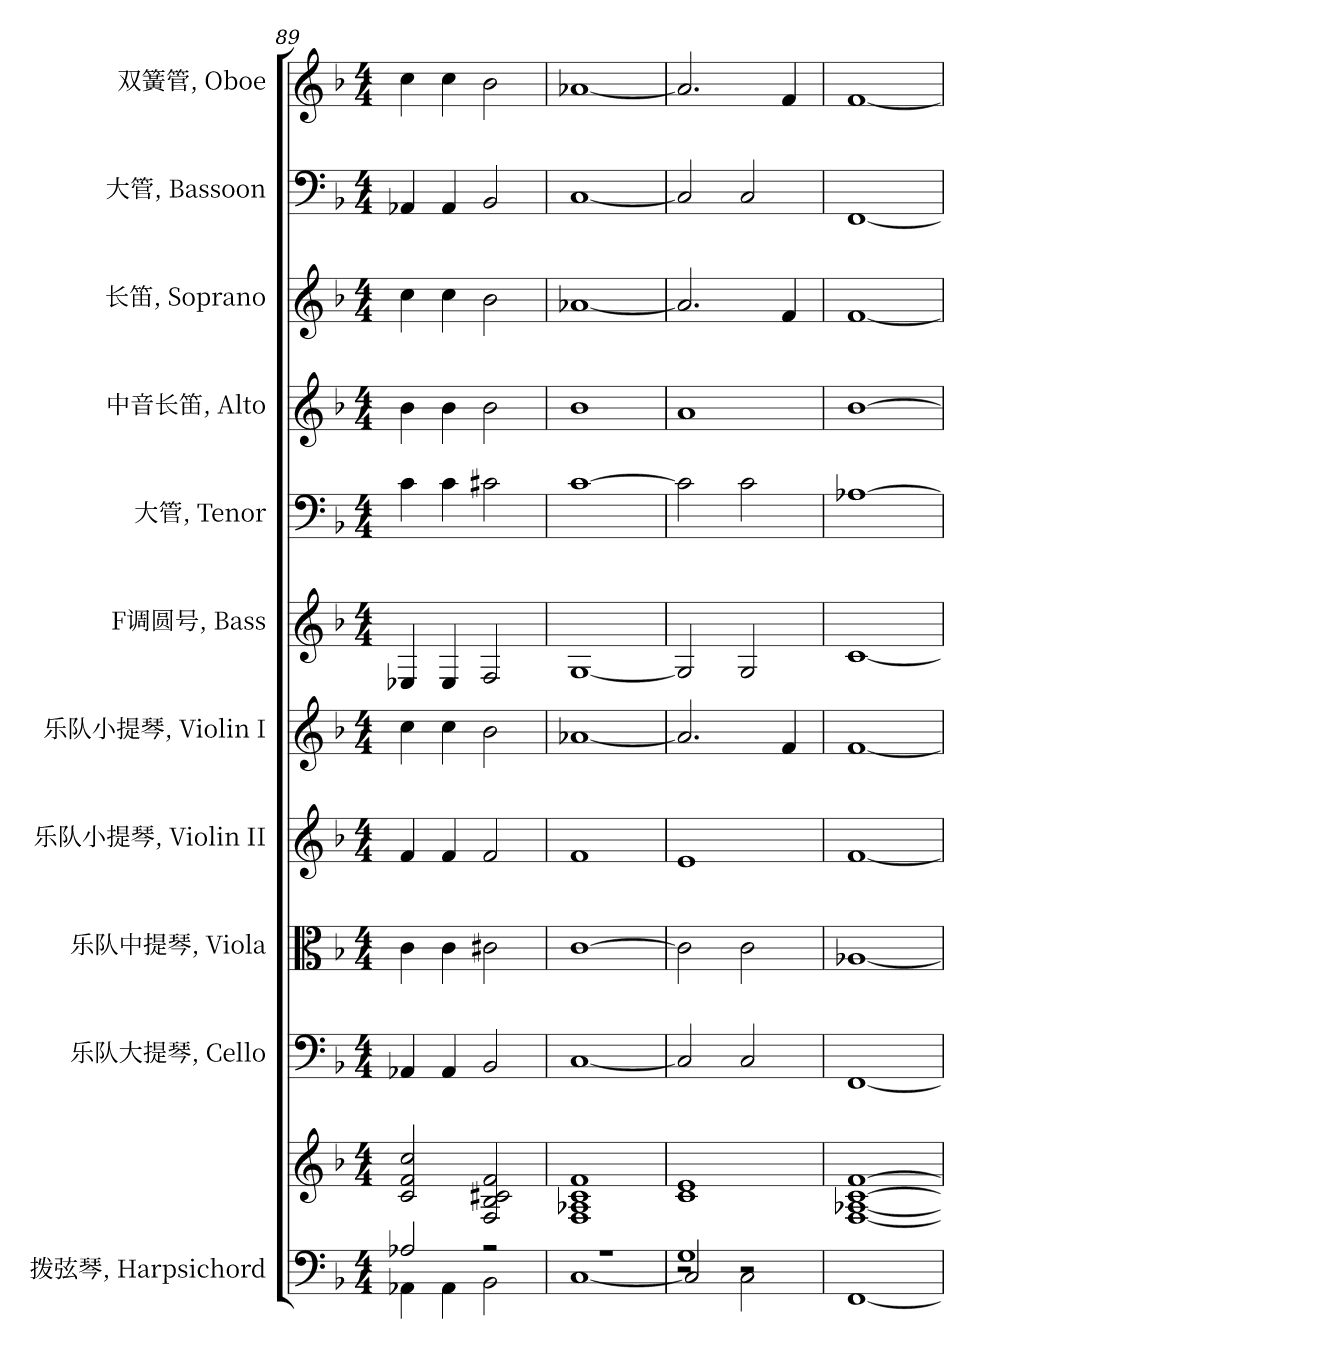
**kern	**kern	**kern	**kern	**kern	**kern	**kern	**kern	**kern	**kern	**kern	**kern
*part11	*part11	*part10	*part9	*part8	*part7	*part6	*part5	*part4	*part3	*part2	*part1
*staff12	*staff11	*staff10	*staff9	*staff8	*staff7	*staff6	*staff5	*staff4	*staff3	*staff2	*staff1
*I"拨弦琴, Harpsichord	*	*I"乐队大提琴, Cello	*I"乐队中提琴, Viola	*I"乐队小提琴, Violin II	*I"乐队小提琴, Violin I	*I"F调圆号, Bass	*I"大管, Tenor	*I"中音长笛, Alto	*I"长笛, Soprano	*I"大管, Bassoon	*I"双簧管, Oboe
*I'Hch.	*	*	*	*	*	*	*	*	*	*I'Bsn.	*I'Ob.
!!LO:PB:g=z
*clefF4	*clefG2	*clefF4	*clefC3	*clefG2	*clefG2	*clefG2	*clefF4	*clefG2	*clefG2	*clefF4	*clefG2
*	*	*	*	*	*	*ITrd4c7	*	*ITrd3c5	*	*	*
*k[b-]	*k[b-]	*k[b-]	*k[b-]	*k[b-]	*k[b-]	*k[b-e-]	*k[b-]	*k[]	*k[b-]	*k[b-]	*k[b-]
*M4/4	*M4/4	*M4/4	*M4/4	*M4/4	*M4/4	*M4/4	*M4/4	*M4/4	*M4/4	*M4/4	*M4/4
=89	=89	=89	=89	=89	=89	=89	=89	=89	=89	=89	=89
*^	*	*	*	*	*	*	*	*	*	*	*
2A-X/	4AA-X\	2c/ 2f/ 2cc/	4AA-X/	4c\	4f/	4cc\	4AA-X/	4c\	4f\	4cc\	4AA-X/	4cc\
.	4AA-\	.	4AA-/	4c\	4f/	4cc\	4AA-/	4c\	4f\	4cc\	4AA-/	4cc\
2r	2BB-\	2F/ 2B-/ 2c#X/ 2f/	2BB-/	2c#X\	2f/	2b-\	2BB-/	2c#X\	2f\	2b-\	2BB-/	2b-\
=90	=90	=90	=90	=90	=90	=90	=90	=90	=90	=90	=90	=90
1r	[1C	1F 1A-X 1c 1f	[1C	[1c	1f	[1a-X	[1C	[1c	1f	[1a-X	[1C	[1a-X
=91	=91	=91	=91	=91	=91	=91	=91	=91	=91	=91	=91	=91
*	*^	*	*	*	*	*	*	*	*	*	*	*
1G	2r	2C/]	1c 1e	2C/]	2c\]	1e	2.a-/]	2C/]	2c\]	1e	2.a-/]	2C/]	2.a-/]
.	2C\	2r	.	2C/	2c\	.	.	2C/	2c\	.	.	2C/	.
.	.	.	.	.	.	.	4f/	.	.	.	4f/	.	4f/
*v	*v	*v	*	*	*	*	*	*	*	*	*	*	*
=92	=92	=92	=92	=92	=92	=92	=92	=92	=92	=92	=92
[1FF	[1F [1A-X [1c [1f	[1FF	[1A-X	[1f	[1f	[1F	[1A-X	[1f	[1f	[1FF	[1f
=	=	=	=	=	=	=	=	=	=	=	=
*-	*-	*-	*-	*-	*-	*-	*-	*-	*-	*-	*-
